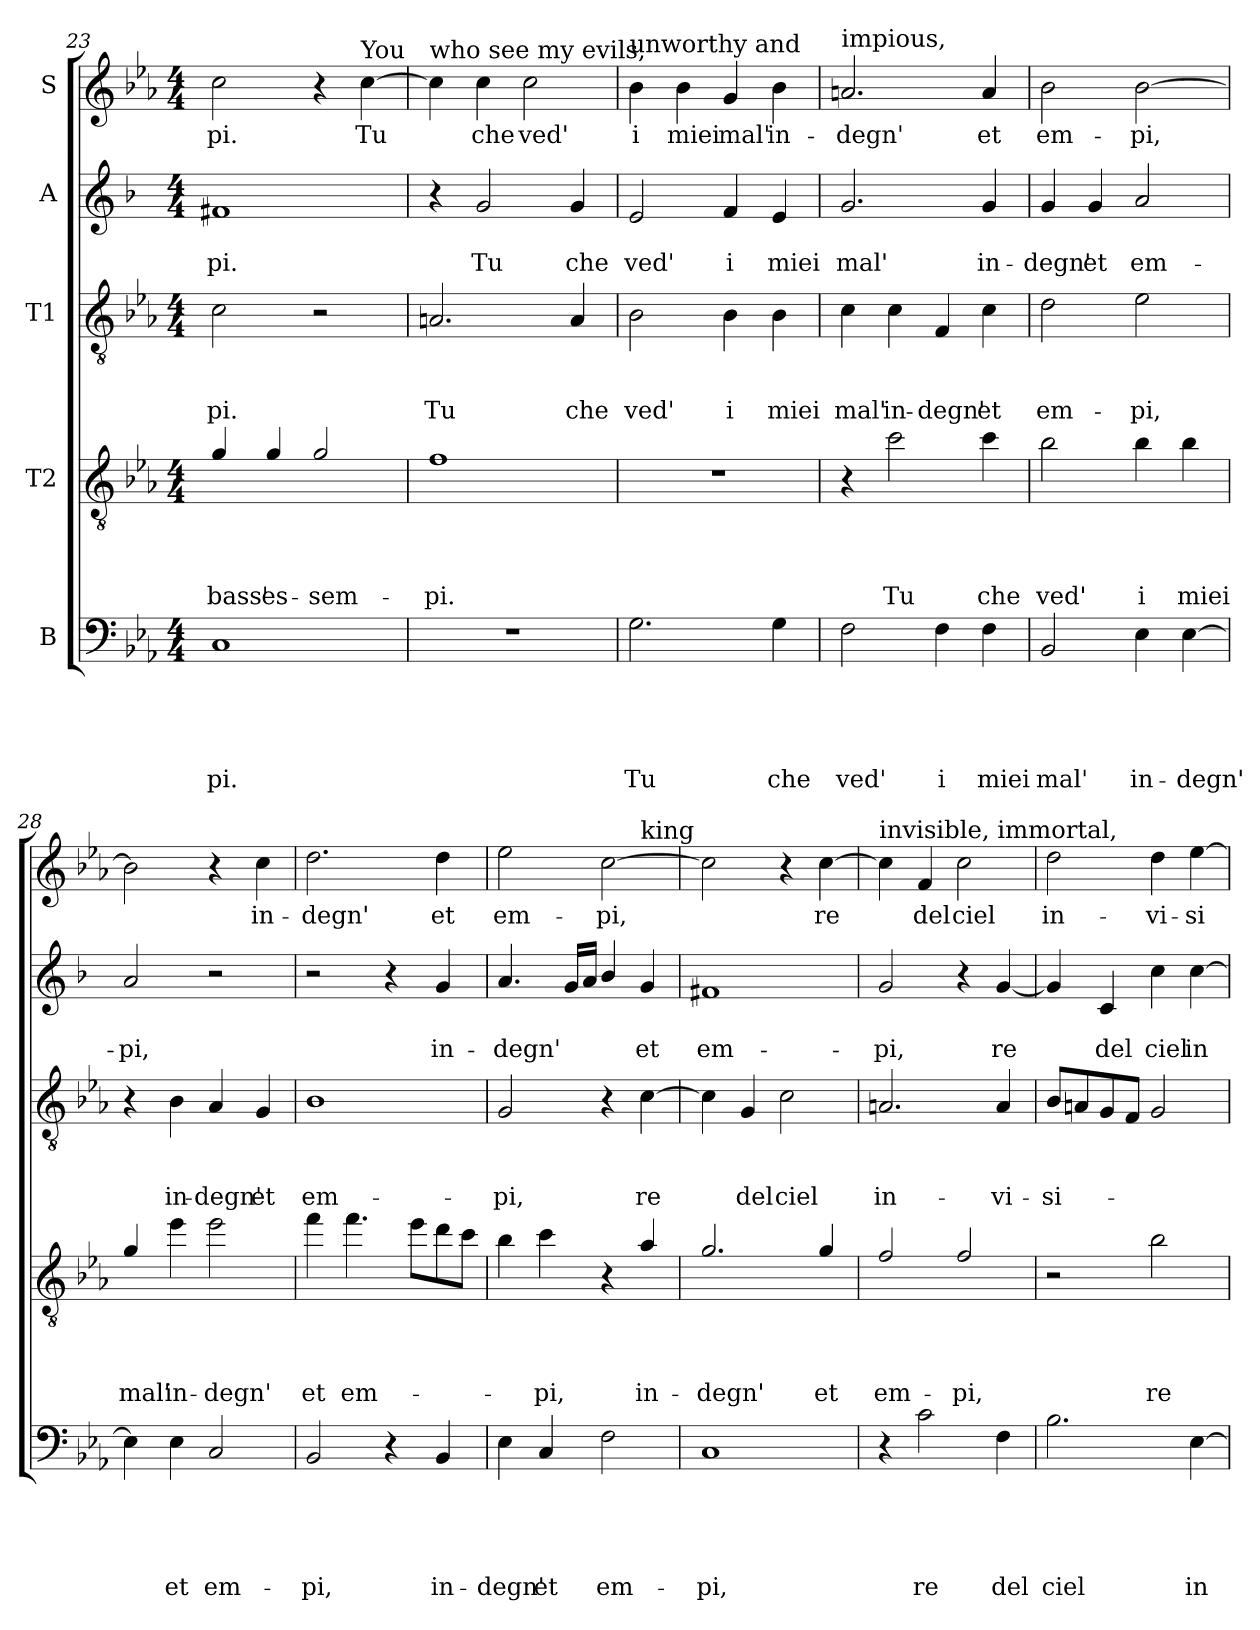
**kern	**text	**text	**text	**text	**text	**kern	**text	**text	**text	**text	**kern	**text	**text	**text	**kern	**text	**text	**kern	**text
*part5	*part5	*part5	*part5	*part5	*part5	*part4	*part4	*part4	*part4	*part4	*part3	*part3	*part3	*part3	*part2	*part2	*part2	*part1	*part1
*staff5	*staff5	*staff5	*staff5	*staff5	*staff5	*staff4	*staff4	*staff4	*staff4	*staff4	*staff3	*staff3	*staff3	*staff3	*staff2	*staff2	*staff2	*staff1	*staff1
*I"B	*	*	*	*	*	*I"T2	*	*	*	*	*I"T1	*	*	*	*I"A	*	*	*I"S	*
*clefF4	*	*	*	*	*	*clefGv2	*	*	*	*	*clefGv2	*	*	*	*clefG2	*	*	*clefG2	*
*	*	*	*	*	*	*ITrd8c14	*	*	*	*	*	*	*	*	*ITrd1c2	*	*	*	*
*k[b-e-a-]	*	*	*	*	*	*k[b-e-a-]	*	*	*	*	*k[b-e-a-]	*	*	*	*k[b-e-a-]	*	*	*k[b-e-a-]	*
*E-:	*	*	*	*	*	*E-:	*	*	*	*	*E-:	*	*	*	*E-:	*	*	*E-:	*
*M4/4	*	*	*	*	*	*M4/4	*	*	*	*	*M4/4	*	*	*	*M4/4	*	*	*M4/4	*
=23	=23	=23	=23	=23	=23	=23	=23	=23	=23	=23	=23	=23	=23	=23	=23	=23	=23	=23	=23
!	!	!	!	!	!LO:LY:b	!	!	!	!	!LO:LY:b	!	!	!	!LO:LY:b	!	!	!LO:LY:b	!	!LO:LY:b
1C	.	.	.	.	-pi.	4G/	.	.	.	bass'	2c\	.	.	-pi.	1en	.	-pi.	2cc\	-pi.
!	!	!	!	!	!	!	!	!	!	!LO:LY:b	!	!	!	!	!	!	!	!	!
.	.	.	.	.	.	4G/	.	.	.	es-	.	.	.	.	.	.	.	.	.
!	!	!	!	!	!	!	!	!	!	!LO:LY:b	!	!	!	!	!	!	!	!	!
.	.	.	.	.	.	2G/	.	.	.	-sem-	2r	.	.	.	.	.	.	4r	.
!	!	!	!	!	!	!	!	!	!	!	!	!	!	!	!	!	!	!LO:TX:a:t=You	!
!	!	!	!	!	!	!	!	!	!	!	!	!	!	!	!	!	!	!	!LO:LY:b
.	.	.	.	.	.	.	.	.	.	.	.	.	.	.	.	.	.	[4cc\	Tu
=24	=24	=24	=24	=24	=24	=24	=24	=24	=24	=24	=24	=24	=24	=24	=24	=24	=24	=24	=24
!	!	!	!	!	!	!	!	!	!	!	!	!	!	!	!	!	!	!LO:TX:a:t=who see my evils,	!
!	!	!	!	!	!	!	!	!	!	!LO:LY:b	!	!	!	!LO:LY:b	!	!	!	!	!
1r	.	.	.	.	.	1F	.	.	.	-pi.	2.An/	.	.	Tu	4r	.	.	4cc\]	.
!	!	!	!	!	!	!	!	!	!	!	!	!	!	!	!	!	!LO:LY:b	!	!LO:LY:b
.	.	.	.	.	.	.	.	.	.	.	.	.	.	.	2f/	.	Tu	4cc\	che
!	!	!	!	!	!	!	!	!	!	!	!	!	!	!	!	!	!	!	!LO:LY:b
.	.	.	.	.	.	.	.	.	.	.	.	.	.	.	.	.	.	2cc\	ved'
!	!	!	!	!	!	!	!	!	!	!	!	!	!	!LO:LY:b	!	!	!LO:LY:b	!	!
.	.	.	.	.	.	.	.	.	.	.	4A/	.	.	che	4f/	.	che	.	.
=25	=25	=25	=25	=25	=25	=25	=25	=25	=25	=25	=25	=25	=25	=25	=25	=25	=25	=25	=25
!	!	!	!	!	!	!	!	!	!	!	!	!	!	!	!	!	!	!LO:TX:a:t=unworthy and	!
!	!	!	!	!	!LO:LY:b	!	!	!	!	!	!	!	!	!LO:LY:b	!	!	!LO:LY:b	!	!LO:LY:b
2.G\	.	.	.	.	Tu	1r	.	.	.	.	2B-\	.	.	ved'	2d/	.	ved'	4b-\	i
!	!	!	!	!	!	!	!	!	!	!	!	!	!	!	!	!	!	!	!LO:LY:b
.	.	.	.	.	.	.	.	.	.	.	.	.	.	.	.	.	.	4b-\	miei
!	!	!	!	!	!	!	!	!	!	!	!	!	!	!LO:LY:b	!	!	!LO:LY:b	!	!LO:LY:b
.	.	.	.	.	.	.	.	.	.	.	4B-\	.	.	i	4e-/	.	i	4g/	mal'
!	!	!	!	!	!LO:LY:b	!	!	!	!	!	!	!	!	!LO:LY:b	!	!	!LO:LY:b	!	!LO:LY:b
4G\	.	.	.	.	che	.	.	.	.	.	4B-\	.	.	miei	4d/	.	miei	4b-\	in-
!!LO:PB:g=z
=26	=26	=26	=26	=26	=26	=26	=26	=26	=26	=26	=26	=26	=26	=26	=26	=26	=26	=26	=26
!	!	!	!	!	!	!	!	!	!	!	!	!	!	!	!	!	!	!LO:TX:a:t=impious,	!
!	!	!	!	!	!LO:LY:b	!	!	!	!	!	!	!	!	!LO:LY:b	!	!	!LO:LY:b	!	!LO:LY:b
2F\	.	.	.	.	ved'	4r	.	.	.	.	4c\	.	.	mal'	2.f/	.	mal'	2.an/	-degn'
!	!	!	!	!	!	!	!	!	!	!LO:LY:b	!	!	!	!LO:LY:b	!	!	!	!	!
.	.	.	.	.	.	2c\	.	.	.	Tu	4c\	.	.	in-	.	.	.	.	.
!	!	!	!	!	!LO:LY:b	!	!	!	!	!	!	!	!	!LO:LY:b	!	!	!	!	!
4F\	.	.	.	.	i	.	.	.	.	.	4F/	.	.	-degn'	.	.	.	.	.
!	!	!	!	!	!LO:LY:b	!	!	!	!	!LO:LY:b	!	!	!	!LO:LY:b	!	!	!LO:LY:b	!	!LO:LY:b
4F\	.	.	.	.	miei	4c\	.	.	.	che	4c\	.	.	et	4f/	.	in-	4a/	et
=27	=27	=27	=27	=27	=27	=27	=27	=27	=27	=27	=27	=27	=27	=27	=27	=27	=27	=27	=27
!	!	!	!	!	!LO:LY:b	!	!	!	!	!LO:LY:b	!	!	!	!LO:LY:b	!	!	!LO:LY:b	!	!LO:LY:b
2BB-/	.	.	.	.	mal'	2B-\	.	.	.	ved'	2d\	.	.	em-	4f/	.	-degn'	2b-\	em-
!	!	!	!	!	!	!	!	!	!	!	!	!	!	!	!	!	!LO:LY:b	!	!
.	.	.	.	.	.	.	.	.	.	.	.	.	.	.	4f/	.	et	.	.
!	!	!	!	!	!LO:LY:b	!	!	!	!	!LO:LY:b	!	!	!	!LO:LY:b	!	!	!LO:LY:b	!	!LO:LY:b
4E-\	.	.	.	.	in-	4B-\	.	.	.	i	2e-\	.	.	-pi,	2g/	.	em-	[2b-\	-pi,
!	!	!	!	!	!LO:LY:b	!	!	!	!	!LO:LY:b	!	!	!	!	!	!	!	!	!
[4E-\	.	.	.	.	-degn'	4B-\	.	.	.	miei	.	.	.	.	.	.	.	.	.
=28	=28	=28	=28	=28	=28	=28	=28	=28	=28	=28	=28	=28	=28	=28	=28	=28	=28	=28	=28
!	!	!	!	!	!	!	!	!	!	!LO:LY:b	!	!	!	!	!	!	!LO:LY:b	!	!
4E-\]	.	.	.	.	.	4G/	.	.	.	mal'	4r	.	.	.	2g/	.	-pi,	2b-\]	.
!	!	!	!	!	!LO:LY:b	!	!	!	!	!LO:LY:b	!	!	!	!LO:LY:b	!	!	!	!	!
4E-\	.	.	.	.	et	4e-\	.	.	.	in-	4B-\	.	.	in-	.	.	.	.	.
!	!	!	!	!	!LO:LY:b	!	!	!	!	!LO:LY:b	!	!	!	!LO:LY:b	!	!	!	!	!
2C/	.	.	.	.	em-	2e-\	.	.	.	-degn'	4A-/	.	.	-degn'	2r	.	.	4r	.
!	!	!	!	!	!	!	!	!	!	!	!	!	!	!LO:LY:b	!	!	!	!	!LO:LY:b
.	.	.	.	.	.	.	.	.	.	.	4G/	.	.	et	.	.	.	4cc\	in-
=29	=29	=29	=29	=29	=29	=29	=29	=29	=29	=29	=29	=29	=29	=29	=29	=29	=29	=29	=29
!	!	!	!	!	!LO:LY:b	!	!	!	!	!LO:LY:b	!	!	!	!LO:LY:b	!	!	!	!	!LO:LY:b
2BB-/	.	.	.	.	-pi,	4f\	.	.	.	et	1B-	.	.	em-	2r	.	.	2.dd\	-degn'
!	!	!	!	!	!	!	!	!	!	!LO:LY:b	!	!	!	!	!	!	!	!	!
.	.	.	.	.	.	4.f\	.	.	.	em-	.	.	.	.	.	.	.	.	.
4r	.	.	.	.	.	.	.	.	.	.	.	.	.	.	4r	.	.	.	.
.	.	.	.	.	.	8e-\L	.	.	.	.	.	.	.	.	.	.	.	.	.
!	!	!	!	!	!LO:LY:b	!	!	!	!	!	!	!	!	!	!	!	!LO:LY:b	!	!LO:LY:b
4BB-/	.	.	.	.	in-	8d\	.	.	.	.	.	.	.	.	4f/	.	in-	4dd\	et
.	.	.	.	.	.	8c\J	.	.	.	.	.	.	.	.	.	.	.	.	.
=30	=30	=30	=30	=30	=30	=30	=30	=30	=30	=30	=30	=30	=30	=30	=30	=30	=30	=30	=30
!	!	!	!	!	!LO:LY:b	!	!	!	!	!	!	!	!	!LO:LY:b	!	!	!LO:LY:b	!	!LO:LY:b
*	*	*	*	*	*	*	*	*	*	*	*	*	*	*	*	*	*	*^	*
4E-\	.	.	.	.	-degn'	4B-\	.	.	.	.	2G/	.	.	-pi,	4.g/	.	-degn'	2ee-\	2.ryy	em-
!	!	!	!	!	!LO:LY:b	!	!	!	!	!LO:LY:b	!	!	!	!	!	!	!	!	!	!
4C/	.	.	.	.	et	4c\	.	.	.	-pi,	.	.	.	.	.	.	.	.	.	.
.	.	.	.	.	.	.	.	.	.	.	.	.	.	.	16f/LL	.	.	.	.	.
.	.	.	.	.	.	.	.	.	.	.	.	.	.	.	16g/JJ	.	.	.	.	.
!	!	!	!	!	!LO:LY:b	!	!	!	!	!	!	!	!	!	!	!	!	!	!	!LO:LY:b
2F\	.	.	.	.	em-	4r	.	.	.	.	4r	.	.	.	4a-/	.	.	[2cc\	.	-pi,
!	!	!	!	!	!	!	!	!	!	!	!	!	!	!	!	!	!	!	!LO:TX:a:t=king	!
!	!	!	!	!	!	!	!	!	!	!LO:LY:b	!	!	!	!LO:LY:b	!	!	!LO:LY:b	!	!	!
.	.	.	.	.	.	4A-/	.	.	.	in-	[4c\	.	.	re	4f/	.	et	.	4ryy	.
!!LO:LB:g=z
=31	=31	=31	=31	=31	=31	=31	=31	=31	=31	=31	=31	=31	=31	=31	=31	=31	=31	=31	=31	=31
!	!	!	!	!	!	!	!	!	!	!	!	!	!	!	!	!	!	!LO:TX:a:t=of heaven,	!	!
!	!	!	!	!	!LO:LY:b	!	!	!	!	!LO:LY:b	!	!	!	!	!	!	!LO:LY:b	!	!	!
*	*	*	*	*	*	*	*	*	*	*	*	*	*	*	*	*	*	*v	*v	*
1C	.	.	.	.	-pi,	2.G/	.	.	.	-degn'	4c\]	.	.	.	1en	.	em-	2cc\]	.
!	!	!	!	!	!	!	!	!	!	!	!	!	!	!LO:LY:b	!	!	!	!	!
.	.	.	.	.	.	.	.	.	.	.	4G/	.	.	del	.	.	.	.	.
!	!	!	!	!	!	!	!	!	!	!	!	!	!	!LO:LY:b	!	!	!	!	!
.	.	.	.	.	.	.	.	.	.	.	2c\	.	.	ciel	.	.	.	4r	.
!	!	!	!	!	!	!	!	!	!	!LO:LY:b	!	!	!	!	!	!	!	!	!LO:LY:b
.	.	.	.	.	.	4G/	.	.	.	et	.	.	.	.	.	.	.	[4cc\	re
=32	=32	=32	=32	=32	=32	=32	=32	=32	=32	=32	=32	=32	=32	=32	=32	=32	=32	=32	=32
!	!	!	!	!	!	!	!	!	!	!	!	!	!	!	!	!	!	!LO:TX:a:t=invisible, immortal,	!
!	!	!	!	!	!	!	!	!	!	!LO:LY:b	!	!	!	!LO:LY:b	!	!	!LO:LY:b	!	!
4r	.	.	.	.	.	2F/	.	.	.	em-	2.An/	.	.	in-	2f/	.	-pi,	4cc\]	.
!	!	!	!	!	!LO:LY:b	!	!	!	!	!	!	!	!	!	!	!	!	!	!LO:LY:b
2c\	.	.	.	.	re	.	.	.	.	.	.	.	.	.	.	.	.	4f/	del
!	!	!	!	!	!	!	!	!	!	!LO:LY:b	!	!	!	!	!	!	!	!	!LO:LY:b
.	.	.	.	.	.	2F/	.	.	.	-pi,	.	.	.	.	4r	.	.	2cc\	ciel
!	!	!	!	!	!LO:LY:b	!	!	!	!	!	!	!	!	!LO:LY:b	!	!	!LO:LY:b	!	!
4F\	.	.	.	.	del	.	.	.	.	.	4A/	.	.	-vi-	[4f/	.	re	.	.
=33	=33	=33	=33	=33	=33	=33	=33	=33	=33	=33	=33	=33	=33	=33	=33	=33	=33	=33	=33
!	!	!	!	!	!LO:LY:b	!	!	!	!	!	!	!	!	!LO:LY:b	!	!	!	!	!LO:LY:b
2.B-\	.	.	.	.	ciel	2r	.	.	.	.	8B-/L	.	.	-si-	4f/]	.	.	2dd\	in-
.	.	.	.	.	.	.	.	.	.	.	8Ani/	.	.	.	.	.	.	.	.
!	!	!	!	!	!	!	!	!	!	!	!	!	!	!	!	!	!LO:LY:b	!	!
.	.	.	.	.	.	.	.	.	.	.	8G/	.	.	.	4B-/	.	del	.	.
.	.	.	.	.	.	.	.	.	.	.	8F/J	.	.	.	.	.	.	.	.
!	!	!	!	!	!	!	!	!	!	!LO:LY:b	!	!	!	!	!	!	!LO:LY:b	!	!LO:LY:b
.	.	.	.	.	.	2B-\	.	.	.	re	2G/	.	.	.	4b-\	.	ciel	4dd\	-vi-
!	!	!	!	!	!LO:LY:b	!	!	!	!	!	!	!	!	!	!	!	!LO:LY:b	!	!LO:LY:b
[4E-\	.	.	.	.	in-	.	.	.	.	.	.	.	.	.	[4b-\	.	in-	[4ee-\	-si-
=	=	=	=	=	=	=	=	=	=	=	=	=	=	=	=	=	=	=	=
*-	*-	*-	*-	*-	*-	*-	*-	*-	*-	*-	*-	*-	*-	*-	*-	*-	*-	*-	*-
